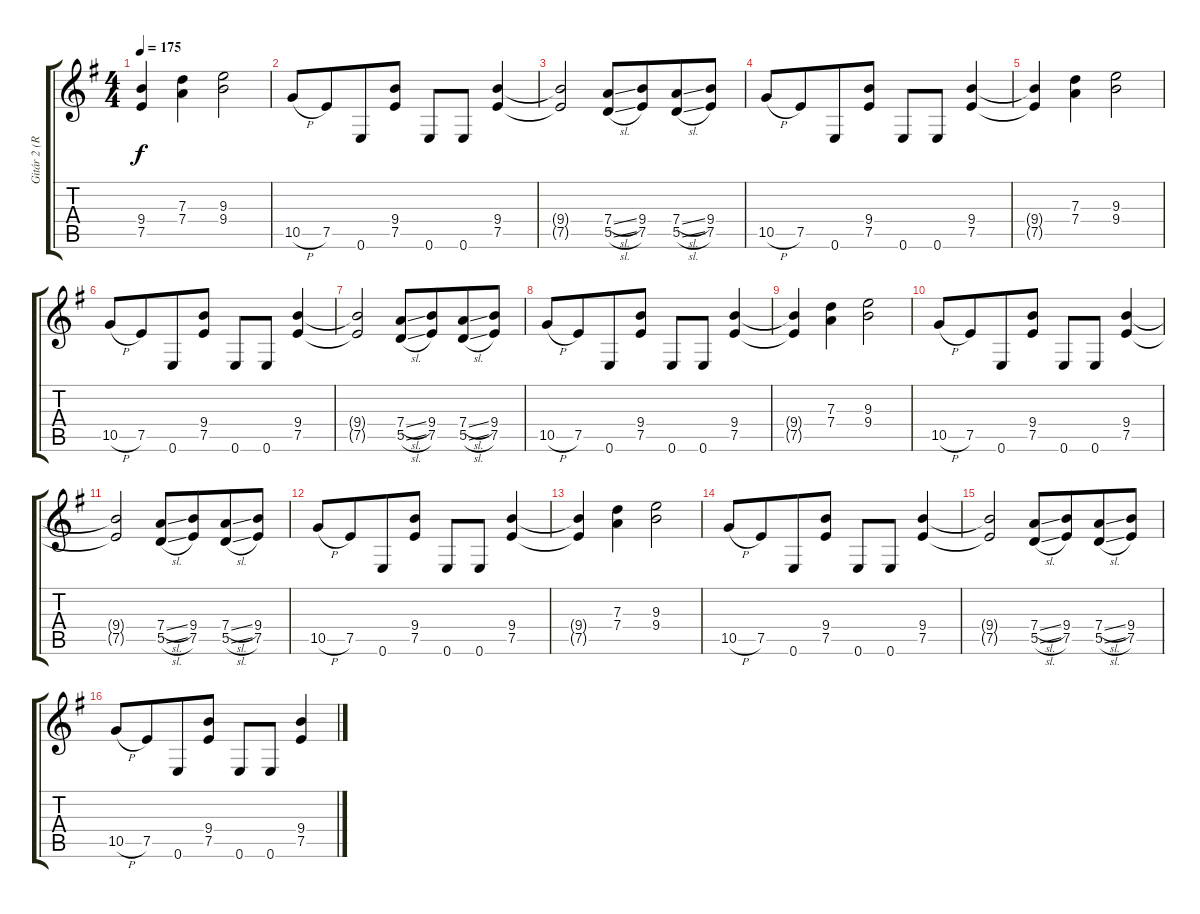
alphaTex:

\track ("Gitár 2 (Ritchie Blackmore)" "Gitár 2 (R") {instrument distortionguitar}
\staff {score tabs}
\tuning (E4 B3 G3 D3 A2 E2) {hide}
\ts (4 4)
\tempo 175
\clef g2
\ks g
(9.4{t} 7.5{t}).4{dy f} (7.3 7.4).4 (9.3 9.4).2 |
10.5{h}.8 7.5.8{beam merge} 0.6.8 (9.4 7.5).8 0.6.8 0.6.8 (9.4 7.5).4 |
(9.4{t} 7.5{t}).2 (7.4{sl} 5.5{sl}).8 (9.4 7.5).8{beam merge} (7.4{sl} 5.5{sl}).8 (9.4 7.5).8 |
10.5{h}.8 7.5.8{beam merge} 0.6.8 (9.4 7.5).8 0.6.8 0.6.8 (9.4 7.5).4 |
(9.4{t} 7.5{t}).4 (7.3 7.4).4 (9.3 9.4).2 |
10.5{h}.8 7.5.8{beam merge} 0.6.8 (9.4 7.5).8 0.6.8 0.6.8 (9.4 7.5).4 |
(9.4{t} 7.5{t}).2 (7.4{sl} 5.5{sl}).8 (9.4 7.5).8{beam merge} (7.4{sl} 5.5{sl}).8 (9.4 7.5).8 |
10.5{h}.8 7.5.8{beam merge} 0.6.8 (9.4 7.5).8 0.6.8 0.6.8 (9.4 7.5).4 |
(9.4{t} 7.5{t}).4 (7.3 7.4).4 (9.3 9.4).2 |
10.5{h}.8 7.5.8{beam merge} 0.6.8 (9.4 7.5).8 0.6.8 0.6.8 (9.4 7.5).4 |
(9.4{t} 7.5{t}).2 (7.4{sl} 5.5{sl}).8 (9.4 7.5).8{beam merge} (7.4{sl} 5.5{sl}).8 (9.4 7.5).8 |
10.5{h}.8 7.5.8{beam merge} 0.6.8 (9.4 7.5).8 0.6.8 0.6.8 (9.4 7.5).4 |
(9.4{t} 7.5{t}).4 (7.3 7.4).4 (9.3 9.4).2 |
10.5{h}.8 7.5.8{beam merge} 0.6.8 (9.4 7.5).8 0.6.8 0.6.8 (9.4 7.5).4 |
(9.4{t} 7.5{t}).2 (7.4{sl} 5.5{sl}).8 (9.4 7.5).8{beam merge} (7.4{sl} 5.5{sl}).8 (9.4 7.5).8 |
10.5{h}.8 7.5.8{beam merge} 0.6.8 (9.4 7.5).8 0.6.8 0.6.8 (9.4 7.5).4
